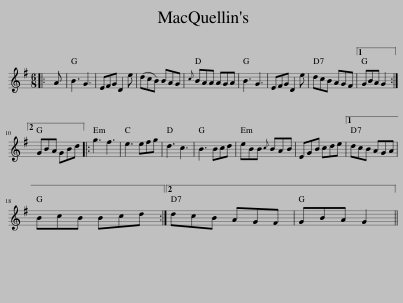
X:1
L:1/8
M:6/8
I:linebreak $
K:G
V:1 treble
V:1
|: A | B3 G3 | EFG D2 e | (dcB) BAG |{c} BAA AGA | %5
 B3 G3 | EFG D2 e | dcB AGF |1 GBA G2 :|2$ GBA GBd |: %10
 g3 f3 | e3 efg | d3 c3 | B3 Bcd | eBB{c} BAB | %15
 EGB cde |1 dcB AGA |$ BcB Bcd :|2 dcB AGF | GBA G2 || %20
